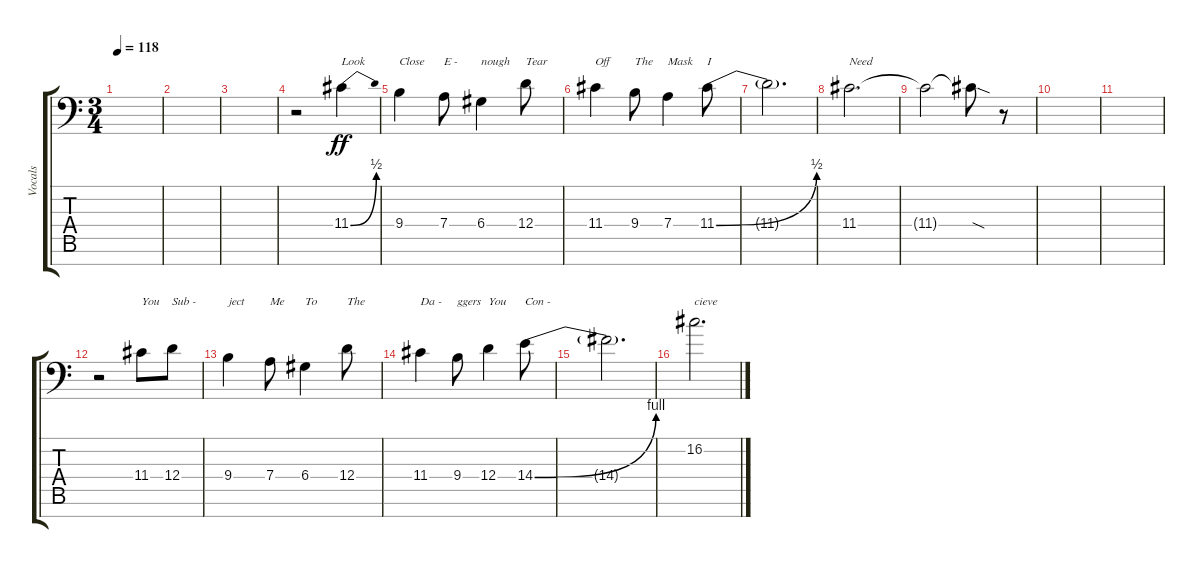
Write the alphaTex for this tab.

\track ("Vocals" "Vocals") {instrument bassoon}
\staff {score tabs}
\tuning (D4 A3 E3 D3 A2 E2 A1) {hide}
\ts (3 4)
\tempo 118
\clef f4
\ks c
|
|
|
r.2 11.4{be (bend 0 0 60 2)}.4{txt "Look" dy ff} |
9.4.4{txt "Close"} 7.4.8{txt "E -"} 6.4.4{txt "nough"} 12.4.8{txt "Tear"} |
11.4.4{txt "Off"} 9.4.8{txt "The"} 7.4.4{txt "Mask"} 11.4{be (bend 0 0 60 2)}.8{txt "I"} |
11.4{t}.2{d} |
11.4.2{d txt "Need"} |
11.4{t}.2 11.4{sod t}.8 r.8 |
|
|
r.2 11.4.8{txt "You"} 12.4.8{txt "Sub - "} |
9.4.4{txt "ject"} 7.4.8{txt "Me"} 6.4.4{txt "To"} 12.4.8{txt "The"} |
11.4.4{txt "Da - "} 9.4.8{txt "ggers"} 12.4.4{txt "You"} 14.4{be (bend 0 0 60 4)}.8{txt "Con - "} |
14.4{t}.2{d} |
\section ("" "")
16.2.2{d txt "cieve"}
